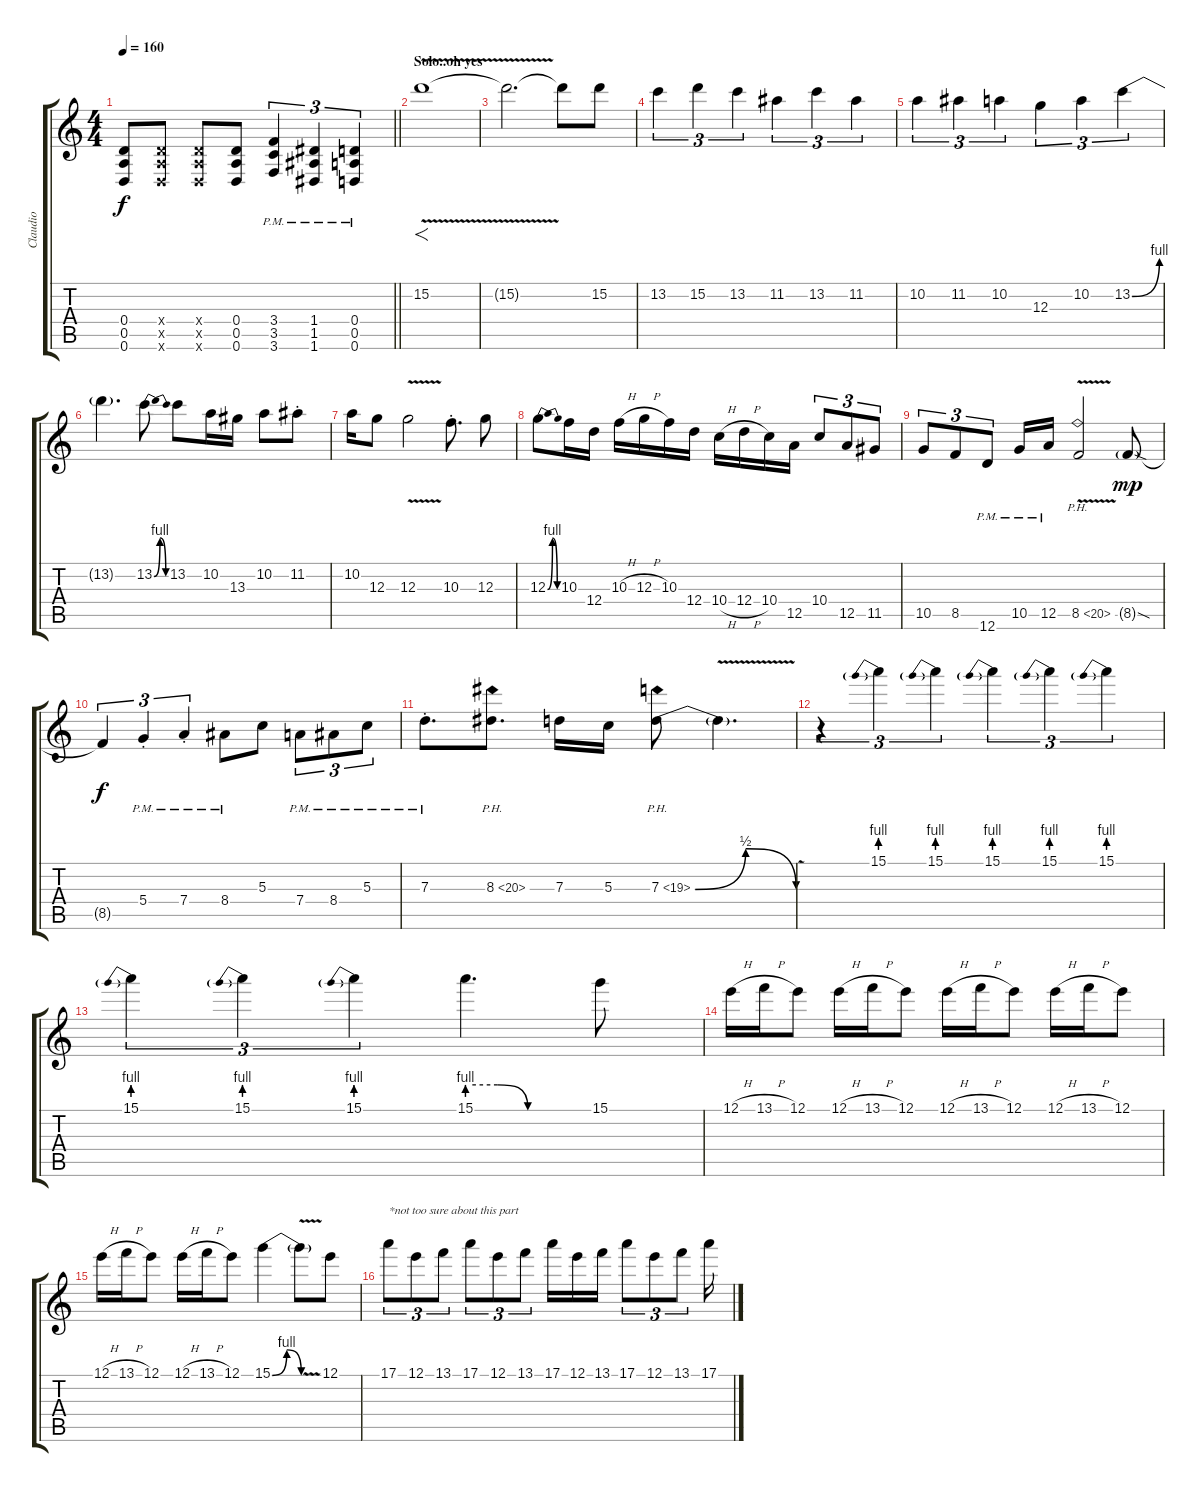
\track ("Claudio" "Claudio") {instrument distortionguitar}
\staff {score tabs}
\tuning (E4 B3 G3 D3 A2 D2) {hide}
\ts (4 4)
\tempo 160
\clef g2
\barLineRight lightlight
\ks c
(0.4 0.5 0.6).8{dy f} (0.4{x} 0.5{x} 0.6{x}).8 (0.4{x} 0.5{x} 0.6{x}).8 (0.4 0.5 0.6).8 (3.4{pm} 3.5{pm} 3.6{pm}).4{tu (3 2)} (1.4{pm} 1.5{pm} 1.6{pm}).4{tu (3 2)} (0.4{pm} 0.5{pm} 0.6{pm}).4{tu (3 2)} |
\section ("" "Solo..oh yes")
15.2{v}.1{f volume 13} |
15.2{t}.2{d} 15.2{t}.8 15.2.8 |
13.2.4{tu (3 2) volume 16} 15.2.4{tu (3 2)} 13.2.4{tu (3 2)} 11.2.4{tu (3 2)} 13.2.4{tu (3 2)} 11.2.4{tu (3 2)} |
10.2.4{tu (3 2)} 11.2.4{tu (3 2)} 10.2.4{tu (3 2)} 12.3.4{tu (3 2)} 10.2.4{tu (3 2)} 13.2{be (bend 0 0 60 4)}.4{tu (3 2) volume 16} |
13.2{t}.4{d} 13.2{be (bendrelease 0 0 30 4 30 4 60 0)}.8 13.2.8 10.2.16 13.3.16 10.2.8 11.2{st}.8 |
10.2.16 12.3.8 12.3{v}.2 10.3{st}.8{d} 12.3.8 |
12.3{be (bendrelease 0 0 30 4 30 4 60 0)}.8 10.3.16 12.4.16 10.3{h}.16 12.3{h}.16 10.3.16 12.4.16 10.4{h}.16 12.4{h}.16 10.4.16 12.5.16 10.4.8{tu (3 2)} 12.5.8{tu (3 2)} 11.5.8{tu (3 2)} |
10.5.8{tu (3 2)} 8.5.8{tu (3 2)} 12.6{pm}.8{tu (3 2)} 10.5{pm}.16 12.5{pm}.16 8.5{ph 12 v}.2 8.5{sod g}.8{dy mp} |
8.5{t}.4{tu (3 2) dy f} 5.4{pm st}.4{tu (3 2)} 7.4{pm st}.4{tu (3 2)} 8.4{pm}.8 5.3.8 7.4{pm}.8{tu (3 2)} 8.4{pm}.8{tu (3 2)} 5.3{pm}.8{tu (3 2)} |
7.3{pm st}.8{d} 8.3{ph 12}.8{d} 7.3.16 5.3.16 7.3{be (bendrelease 0 0 30 2 30 2 60 0) ph 12}.8 7.3{v t}.4{d} |
r.4{tu (3 2)} 15.1{be (prebend 0 4 60 4)}.4{tu (3 2)} 15.1{be (prebend 0 4 60 4)}.4{tu (3 2)} 15.1{be (prebend 0 4 60 4)}.4{tu (3 2)} 15.1{be (prebend 0 4 60 4)}.4{tu (3 2)} 15.1{be (prebend 0 4 60 4)}.4{tu (3 2)} |
15.1{be (prebend 0 4 60 4)}.4{tu (3 2)} 15.1{be (prebend 0 4 60 4)}.4{tu (3 2)} 15.1{be (prebend 0 4 60 4)}.4{tu (3 2)} 15.1{be (custom 0 4 15 4 30 0 60 0)}.4{d} 15.1.8 |
12.1{h}.16 13.1{h}.16 12.1.8 12.1{h}.16 13.1{h}.16 12.1.8 12.1{h}.16 13.1{h}.16 12.1.8 12.1{h}.16 13.1{h}.16 12.1.8 |
12.1{h}.16 13.1{h}.16 12.1.8 12.1{h}.16 13.1{h}.16 12.1.8 15.1{be (bendrelease 0 0 30 4 30 4 60 0)}.4 15.1{v t}.8 12.1.8 |
17.1.8{tu (3 2) txt "*not too sure about this part"} 12.1.8{tu (3 2)} 13.1.8{tu (3 2)} 17.1.8{tu (3 2)} 12.1.8{tu (3 2)} 13.1.8{tu (3 2)} 17.1.16 12.1.16 13.1.16 17.1.8{tu (3 2)} 12.1.8{tu (3 2)} 13.1.8{tu (3 2)} 17.1.16
